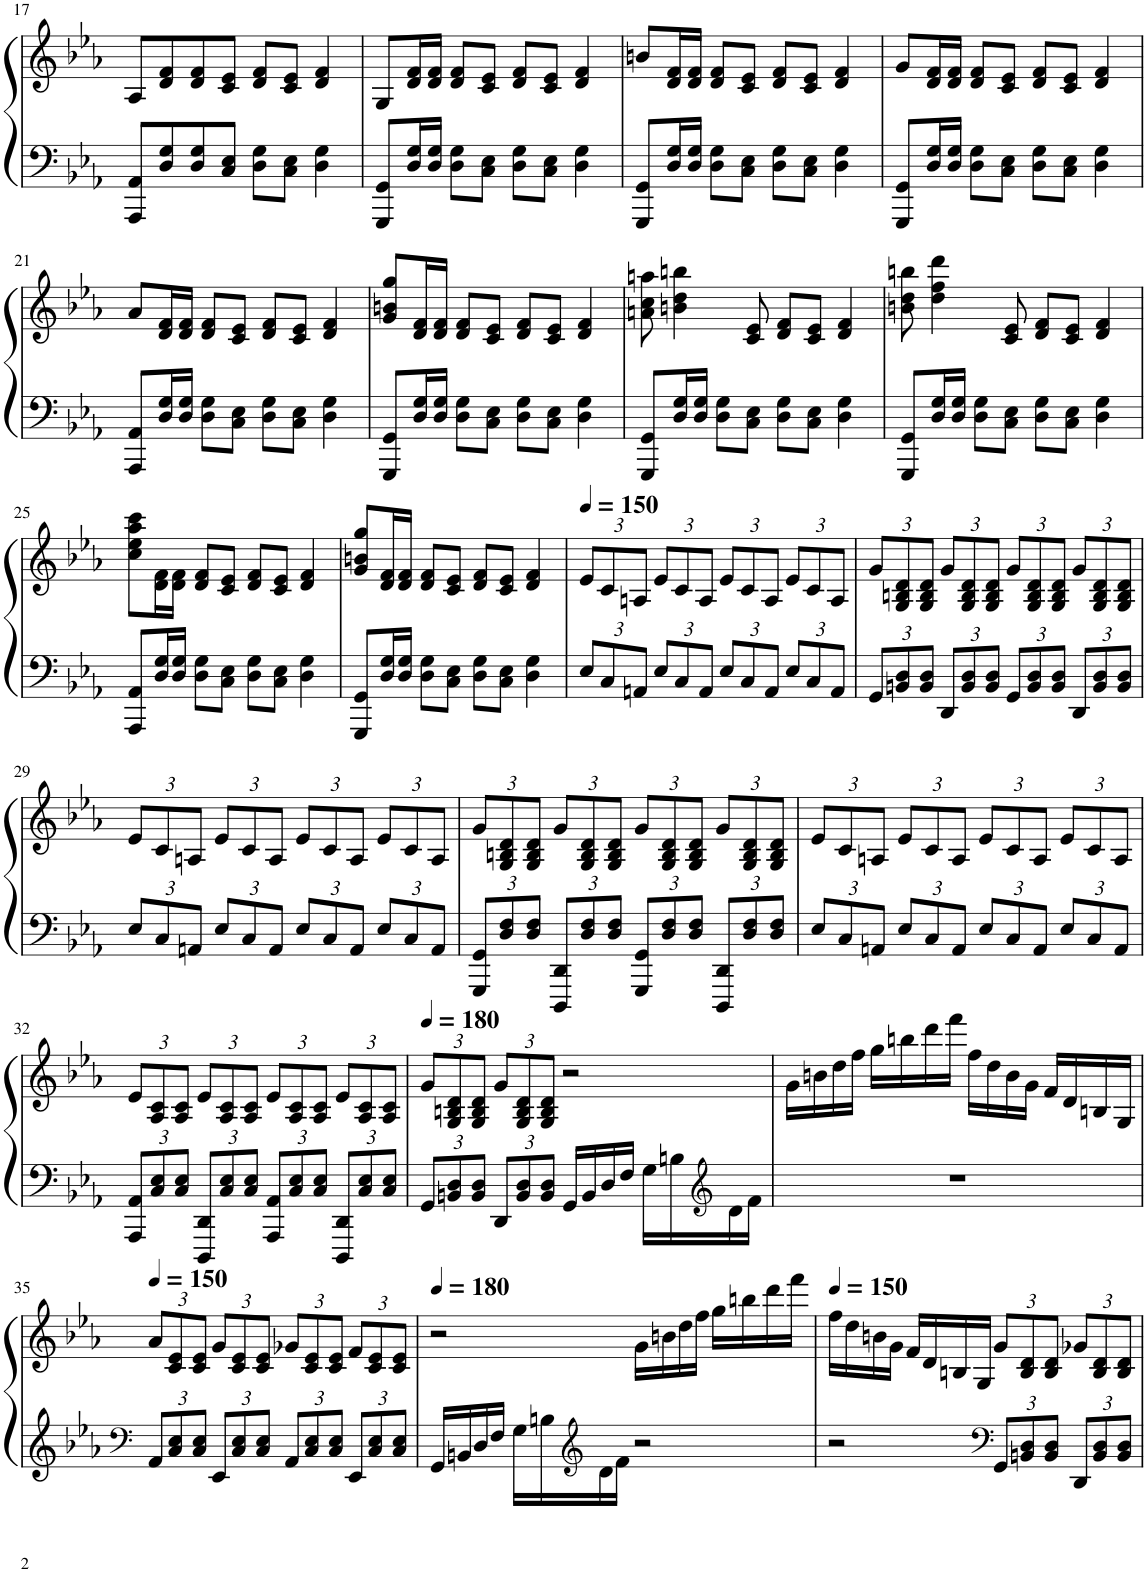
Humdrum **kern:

**kern	**kern
*part1	*part1
*staff2	*staff1
*I"Piano	*
*I'Pno.	*
!!LO:PB:g=z
*clefF4	*clefG2
*k[b-e-a-]	*k[b-e-a-]
*M4/4	*M4/4
=17	=17
8AAA-/ 8AA-/L	8A-/L
8D/ 8G/	8d/ 8f/
8D/ 8G/	8d/ 8f/
8C/ 8E-/J	8c/ 8e-/J
8D\ 8G\L	8d/ 8f/L
8C\ 8E-\J	8c/ 8e-/J
4D\ 4G\	4d/ 4f/
=18	=18
8GGG/ 8GG/L	8G/L
16D/ 16G/L	16d/ 16f/L
16D/ 16G/JJ	16d/ 16f/JJ
8D\ 8G\L	8d/ 8f/L
8C\ 8E-\J	8c/ 8e-/J
8D\ 8G\L	8d/ 8f/L
8C\ 8E-\J	8c/ 8e-/J
4D\ 4G\	4d/ 4f/
=19	=19
8GGG/ 8GG/L	8bn/L
16D/ 16G/L	16d/ 16f/L
16D/ 16G/JJ	16d/ 16f/JJ
8D\ 8G\L	8d/ 8f/L
8C\ 8E-\J	8c/ 8e-/J
8D\ 8G\L	8d/ 8f/L
8C\ 8E-\J	8c/ 8e-/J
4D\ 4G\	4d/ 4f/
=20	=20
8GGG/ 8GG/L	8g/L
16D/ 16G/L	16d/ 16f/L
16D/ 16G/JJ	16d/ 16f/JJ
8D\ 8G\L	8d/ 8f/L
8C\ 8E-\J	8c/ 8e-/J
8D\ 8G\L	8d/ 8f/L
8C\ 8E-\J	8c/ 8e-/J
4D\ 4G\	4d/ 4f/
!!LO:LB:g=z
=21	=21
8AAA-/ 8AA-/L	8a-/L
16D/ 16G/L	16d/ 16f/L
16D/ 16G/JJ	16d/ 16f/JJ
8D\ 8G\L	8d/ 8f/L
8C\ 8E-\J	8c/ 8e-/J
8D\ 8G\L	8d/ 8f/L
8C\ 8E-\J	8c/ 8e-/J
4D\ 4G\	4d/ 4f/
=22	=22
8GGG/ 8GG/L	8g/ 8bn/ 8gg/L
16D/ 16G/L	16d/ 16f/L
16D/ 16G/JJ	16d/ 16f/JJ
8D\ 8G\L	8d/ 8f/L
8C\ 8E-\J	8c/ 8e-/J
8D\ 8G\L	8d/ 8f/L
8C\ 8E-\J	8c/ 8e-/J
4D\ 4G\	4d/ 4f/
=23	=23
8GGG/ 8GG/L	8an\ 8cc\ 8aan\
16D/ 16G/L	4bn\ 4dd\ 4bbn\
16D/ 16G/JJ	.
8D\ 8G\L	.
8C\ 8E-\J	8c/ 8e-/
8D\ 8G\L	8d/ 8f/L
8C\ 8E-\J	8c/ 8e-/J
4D\ 4G\	4d/ 4f/
=24	=24
8GGG/ 8GG/L	8bn\ 8dd\ 8bbn\
16D/ 16G/L	4dd\ 4ff\ 4ddd\
16D/ 16G/JJ	.
8D\ 8G\L	.
8C\ 8E-\J	8c/ 8e-/
8D\ 8G\L	8d/ 8f/L
8C\ 8E-\J	8c/ 8e-/J
4D\ 4G\	4d/ 4f/
!!LO:LB:g=z
=25	=25
8AAA-/ 8AA-/L	8cc\ 8ee-\ 8aa-\ 8ccc\L
16D/ 16G/L	16d\ 16f\L
16D/ 16G/JJ	16d\ 16f\JJ
8D\ 8G\L	8d/ 8f/L
8C\ 8E-\J	8c/ 8e-/J
8D\ 8G\L	8d/ 8f/L
8C\ 8E-\J	8c/ 8e-/J
4D\ 4G\	4d/ 4f/
=26	=26
8GGG/ 8GG/L	8g/ 8bn/ 8gg/L
16D/ 16G/L	16d/ 16f/L
16D/ 16G/JJ	16d/ 16f/JJ
8D\ 8G\L	8d/ 8f/L
8C\ 8E-\J	8c/ 8e-/J
8D\ 8G\L	8d/ 8f/L
8C\ 8E-\J	8c/ 8e-/J
4D\ 4G\	4d/ 4f/
=27	=27
*Xbrackettup	*Xbrackettup
*	*MM150
12E-/L	12e-/L
12C/	12c/
12AAn/J	12An/J
12E-/L	12e-/L
12C/	12c/
12AA/J	12A/J
12E-/L	12e-/L
12C/	12c/
12AA/J	12A/J
12E-/L	12e-/L
12C/	12c/
12AA/J	12A/J
=28	=28
12GG/L	12g/L
12BBn/ 12D/	12G/ 12Bn/ 12d/
12BB/ 12D/J	12G/ 12B/ 12d/J
12DD/L	12g/L
12BB/ 12D/	12G/ 12B/ 12d/
12BB/ 12D/J	12G/ 12B/ 12d/J
12GG/L	12g/L
12BB/ 12D/	12G/ 12B/ 12d/
12BB/ 12D/J	12G/ 12B/ 12d/J
12DD/L	12g/L
12BB/ 12D/	12G/ 12B/ 12d/
12BB/ 12D/J	12G/ 12B/ 12d/J
!!LO:LB:g=z
=29	=29
12E-/L	12e-/L
12C/	12c/
12AAn/J	12An/J
12E-/L	12e-/L
12C/	12c/
12AA/J	12A/J
12E-/L	12e-/L
12C/	12c/
12AA/J	12A/J
12E-/L	12e-/L
12C/	12c/
12AA/J	12A/J
=30	=30
12GGG/ 12GG/L	12g/L
12D/ 12F/	12G/ 12Bn/ 12d/
12D/ 12F/J	12G/ 12B/ 12d/J
12DDD/ 12DD/L	12g/L
12D/ 12F/	12G/ 12B/ 12d/
12D/ 12F/J	12G/ 12B/ 12d/J
12GGG/ 12GG/L	12g/L
12D/ 12F/	12G/ 12B/ 12d/
12D/ 12F/J	12G/ 12B/ 12d/J
12DDD/ 12DD/L	12g/L
12D/ 12F/	12G/ 12B/ 12d/
12D/ 12F/J	12G/ 12B/ 12d/J
=31	=31
12E-/L	12e-/L
12C/	12c/
12AAn/J	12An/J
12E-/L	12e-/L
12C/	12c/
12AA/J	12A/J
12E-/L	12e-/L
12C/	12c/
12AA/J	12A/J
12E-/L	12e-/L
12C/	12c/
12AA/J	12A/J
!!LO:LB:g=z
=32	=32
12AAA-/ 12AA-/L	12e-/L
12C/ 12E-/	12A-/ 12c/
12C/ 12E-/J	12A-/ 12c/J
12DDD/ 12DD/L	12e-/L
12C/ 12E-/	12A-/ 12c/
12C/ 12E-/J	12A-/ 12c/J
12AAA-/ 12AA-/L	12e-/L
12C/ 12E-/	12A-/ 12c/
12C/ 12E-/J	12A-/ 12c/J
12DDD/ 12DD/L	12e-/L
12C/ 12E-/	12A-/ 12c/
12C/ 12E-/J	12A-/ 12c/J
=33	=33
*	*MM180
12GG/L	12g/L
12BBn/ 12D/	12G/ 12Bn/ 12d/
12BB/ 12D/J	12G/ 12B/ 12d/J
12DD/L	12g/L
12BB/ 12D/	12G/ 12B/ 12d/
12BB/ 12D/J	12G/ 12B/ 12d/J
16GG/LL	2r
16BB/	.
16D/	.
16F/JJ	.
16G\LL	.
16Bn\	.
*clefG2	*
16d\	.
16f\JJ	.
=34	=34
1r	16g\LL
.	16bn\
.	16dd\
.	16ff\JJ
.	16gg\LL
.	16bbn\
.	16ddd\
.	16fff\JJ
.	16ff\LL
.	16dd\
.	16b\
.	16g\JJ
.	16f/LL
.	16d/
.	16Bn/
.	16G/JJ
!!LO:LB:g=z
=35	=35
*clefF4	*
*	*MM150
12AA-/L	12a-/L
12C/ 12E-/	12c/ 12e-/
12C/ 12E-/J	12c/ 12e-/J
12EE-/L	12g/L
12C/ 12E-/	12c/ 12e-/
12C/ 12E-/J	12c/ 12e-/J
12AA-/L	12g-X/L
12C/ 12E-/	12c/ 12e-/
12C/ 12E-/J	12c/ 12e-/J
12EE-/L	12f/L
12C/ 12E-/	12c/ 12e-/
12C/ 12E-/J	12c/ 12e-/J
=36	=36
*	*MM180
16GG/LL	2r
16BBn/	.
16D/	.
16F/JJ	.
16G\LL	.
16Bn\	.
*clefG2	*
16d\	.
16f\JJ	.
2r	16g\LL
.	16bn\
.	16dd\
.	16ff\JJ
.	16gg\LL
.	16bbn\
.	16ddd\
.	16fff\JJ
=37	=37
*	*MM150
2r	16ff\LL
.	16dd\
.	16bn\
.	16g\JJ
.	16f/LL
.	16d/
.	16Bn/
.	16G/JJ
*clefF4	*
12GG/L	12g/L
12BBn/ 12D/	12B/ 12d/
12BB/ 12D/J	12B/ 12d/J
12DD/L	12g-X/L
12BB/ 12D/	12B/ 12d/
12BB/ 12D/J	12B/ 12d/J
=	=
*-	*-
